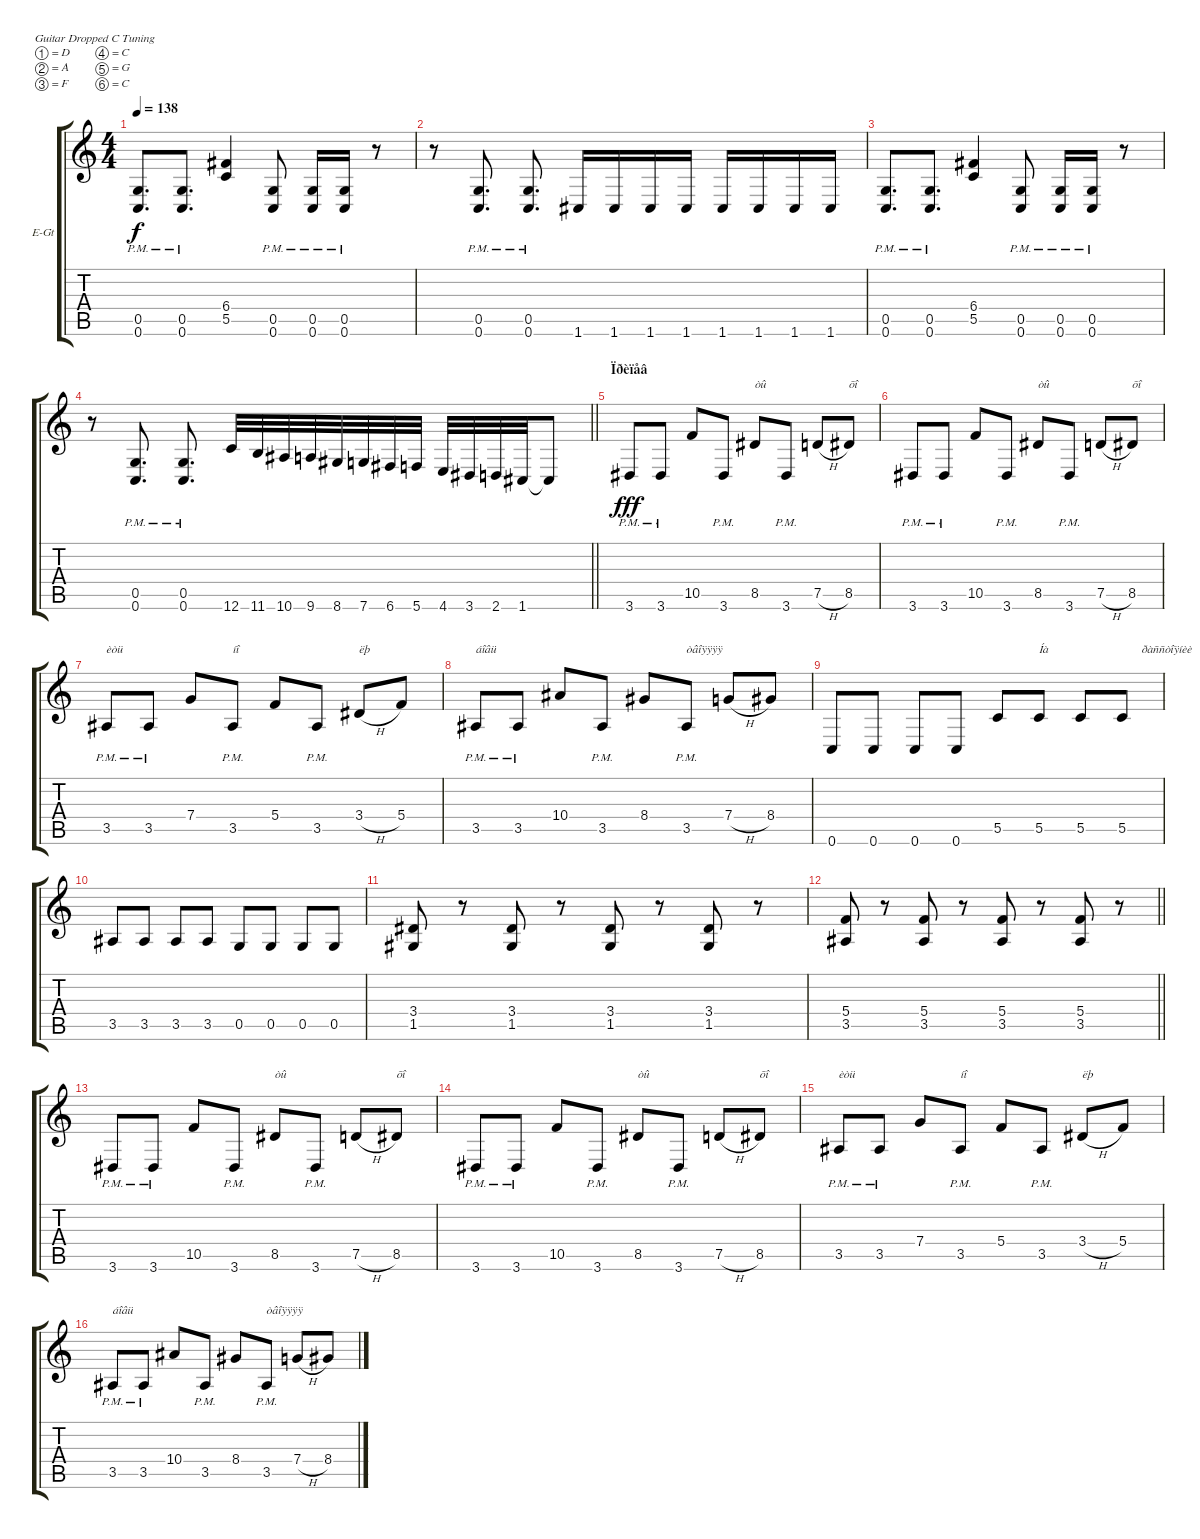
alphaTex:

\bracketExtendMode groupsimilarinstruments
\firstSystemTrackNameOrientation horizontal
\otherSystemsTrackNameOrientation horizontal
\track ("Guitar 1" "E-Gt") {instrument distortionguitar}
\staff {score tabs}
\tuning (D4 A3 F3 C3 G2 C2)
\ts (4 4)
\tempo 138
\clef g2
\ks c
(0.5{pm} 0.6{pm}).8{d dy f} (0.5{pm} 0.6{pm}).8{d} (6.4 5.5).4 (0.5{pm} 0.6{pm}).8 (0.5{pm} 0.6{pm}).16 (0.5{pm} 0.6{pm}).16 r.8 |
r.8 (0.5{pm} 0.6{pm}).8{d} (0.5{pm} 0.6{pm}).8{d} 1.6.16 1.6.16 1.6.16 1.6.16 1.6.16 1.6.16 1.6.16 1.6.16 |
(0.5{pm} 0.6{pm}).8{d} (0.5{pm} 0.6{pm}).8{d} (6.4 5.5).4 (0.5{pm} 0.6{pm}).8 (0.5{pm} 0.6{pm}).16 (0.5{pm} 0.6{pm}).16 r.8 |
\barLineRight lightlight
r.8 (0.5{pm} 0.6{pm}).8{d} (0.5{pm} 0.6{pm}).8{d} 12.6.32 11.6.32 10.6.32 9.6.32 8.6.32 7.6.32 6.6.32 5.6.32 4.6.32 3.6.32 2.6.32 1.6.32 1.6{t}.8 |
\section ("" "Ïðèïåâ")
3.6{pm}.8{dy fff} 3.6{pm}.8 10.5.8 3.6{pm}.8 8.5.8{txt "òû"} 3.6{pm}.8 7.5{h}.8 8.5.8{txt "õî"} |
3.6{pm}.8 3.6{pm}.8 10.5.8 3.6{pm}.8 8.5.8{txt "òû"} 3.6{pm}.8 7.5{h}.8 8.5.8{txt "õî"} |
3.5{pm}.8{txt "èòü"} 3.5{pm}.8 7.4.8 3.5{pm}.8{txt "íî"} 5.4.8 3.5{pm}.8 3.4{h}.8{txt "ëþ"} 5.4.8 |
3.5{pm}.8{txt "áîâü"} 3.5{pm}.8 10.4.8 3.5{pm}.8 8.4.8 3.5{pm}.8{txt "òâîÿÿÿÿ"} 7.4{h}.8 8.4.8 |
0.6.8 0.6.8 0.6.8 0.6.8 5.5.8 5.5.8{txt "Íà                               ðàññòîÿíèè "} 5.5.8 5.5.8 |
3.5.8 3.5.8 3.5.8 3.5.8 0.5.8 0.5.8 0.5.8 0.5.8 |
(3.4 1.5).8 r.8 (3.4 1.5).8 r.8 (3.4 1.5).8 r.8 (3.4 1.5).8 r.8 |
\barLineRight lightlight
(5.4 3.5).8 r.8 (5.4 3.5).8 r.8 (5.4 3.5).8 r.8 (5.4 3.5).8 r.8 |
3.6{pm}.8 3.6{pm}.8 10.5.8 3.6{pm}.8 8.5.8{txt "òû"} 3.6{pm}.8 7.5{h}.8 8.5.8{txt "õî"} |
3.6{pm}.8 3.6{pm}.8 10.5.8 3.6{pm}.8 8.5.8{txt "òû"} 3.6{pm}.8 7.5{h}.8 8.5.8{txt "õî"} |
3.5{pm}.8{txt "èòü"} 3.5{pm}.8 7.4.8 3.5{pm}.8{txt "íî"} 5.4.8 3.5{pm}.8 3.4{h}.8{txt "ëþ"} 5.4.8 |
3.5{pm}.8{txt "áîâü"} 3.5{pm}.8 10.4.8 3.5{pm}.8 8.4.8 3.5{pm}.8{txt "òâîÿÿÿÿ"} 7.4{h}.8 8.4.8
